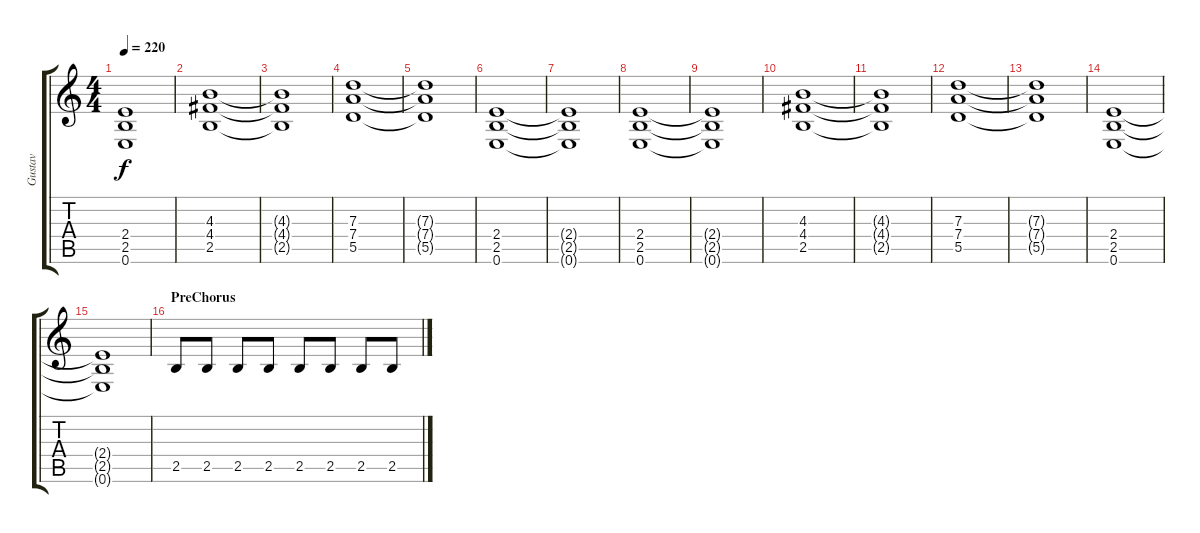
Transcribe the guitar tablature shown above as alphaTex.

\track ("Gustav" "Gustav") {instrument distortionguitar}
\staff {score tabs}
\tuning (E4 B3 G3 D3 A2 E2) {hide}
\ts (4 4)
\tempo 220
\clef g2
\ks c
(2.4{t} 2.5{t} 0.6{t}).1{dy f} |
(4.3 4.4 2.5).1 |
(4.3{t} 4.4{t} 2.5{t}).1 |
(7.3 7.4 5.5).1 |
(7.3{t} 7.4{t} 5.5{t}).1 |
(2.4 2.5 0.6).1 |
(2.4{t} 2.5{t} 0.6{t}).1 |
(2.4 2.5 0.6).1 |
(2.4{t} 2.5{t} 0.6{t}).1 |
(4.3 4.4 2.5).1 |
(4.3{t} 4.4{t} 2.5{t}).1 |
(7.3 7.4 5.5).1 |
(7.3{t} 7.4{t} 5.5{t}).1 |
(2.4 2.5 0.6).1 |
(2.4{t} 2.5{t} 0.6{t}).1 |
\section ("" "PreChorus")
2.5.8 2.5.8 2.5.8 2.5.8 2.5.8 2.5.8 2.5.8 2.5.8
